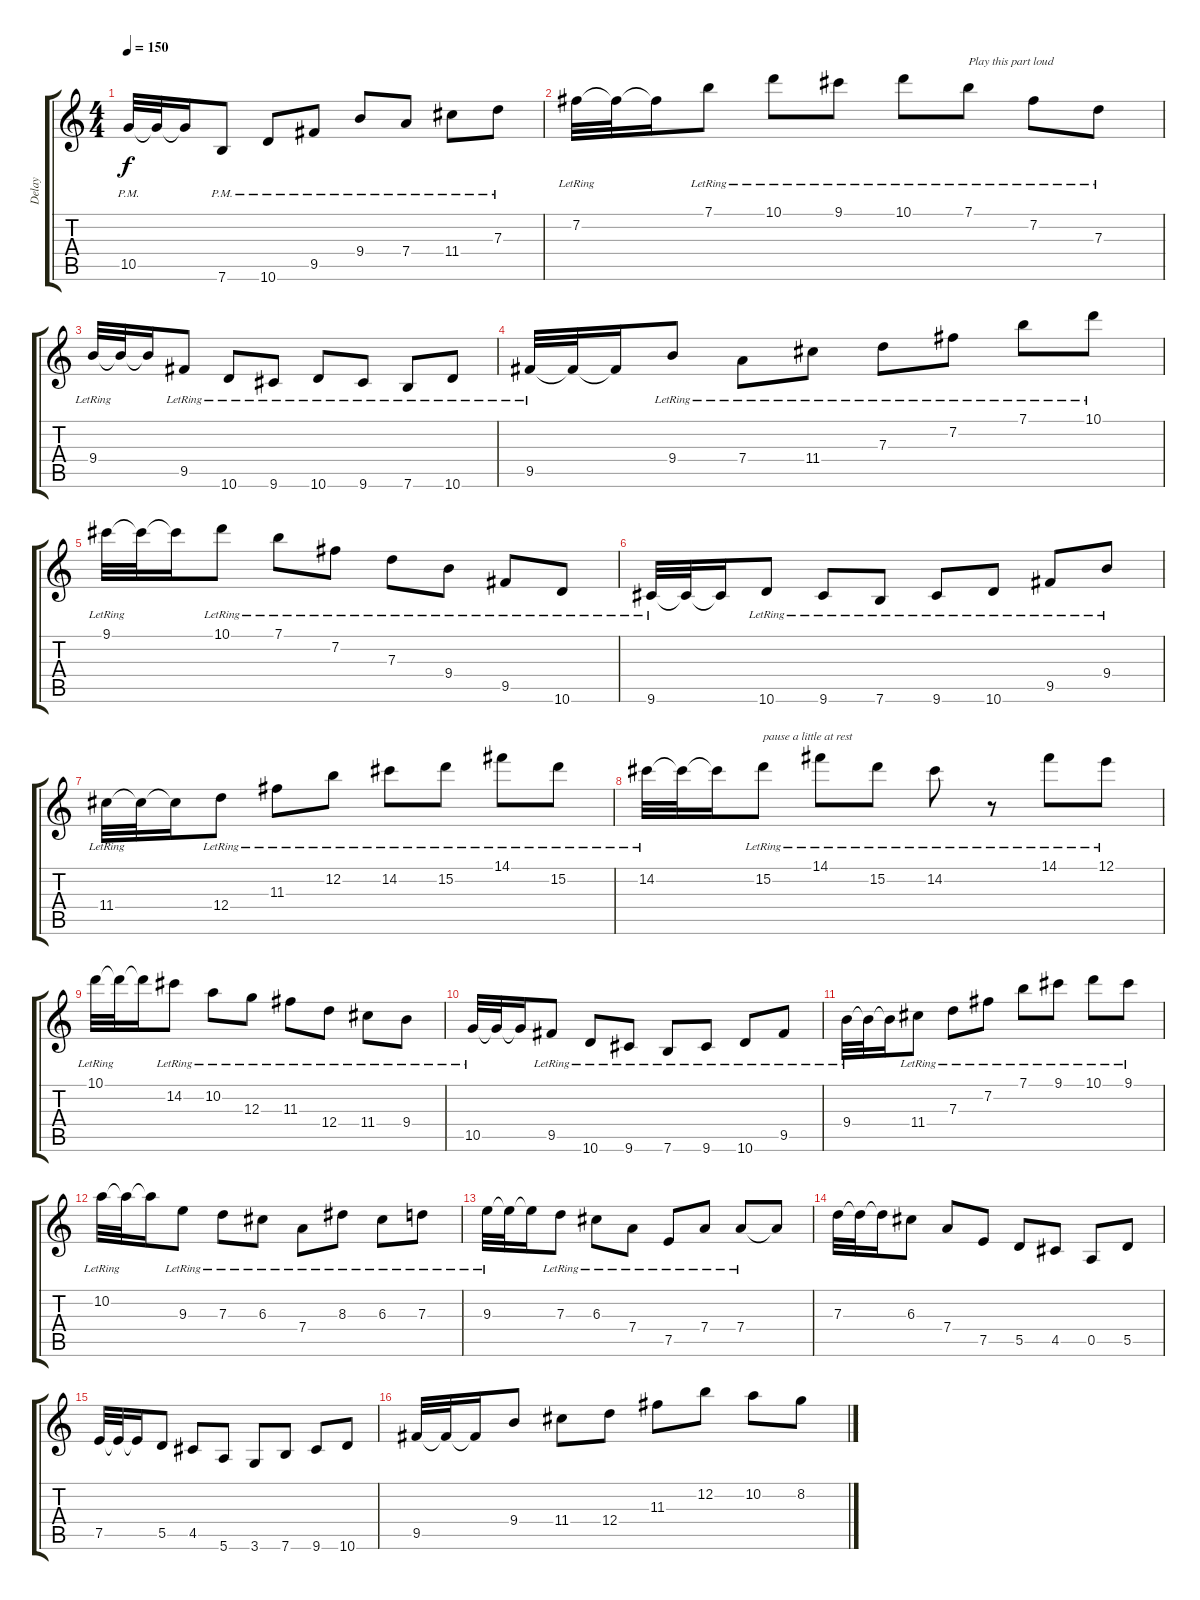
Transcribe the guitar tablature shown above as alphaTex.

\track ("Delay" "Delay") {instrument electricguitarjazz}
\staff {score tabs}
\tuning (E4 B3 G3 D3 A2 E2) {hide}
\ts (4 4)
\tempo 150
\clef g2
\ks c
10.5{pm}.32{dy f} 10.5{t}.32 10.5{t}.16 7.6{pm}.8 10.6{pm}.8 9.5{pm}.8 9.4{pm}.8 7.4{pm}.8 11.4{pm}.8 7.3{pm}.8 |
7.2{lr}.32 7.2{t}.32 7.2{t}.16 7.1{lr}.8 10.1{lr}.8 9.1{lr}.8 10.1{lr}.8 7.1{lr}.8{txt "Play this part loud"} 7.2{lr}.8 7.3{lr}.8 |
9.4{lr}.32 9.4{t}.32 9.4{t}.16 9.5{lr}.8 10.6{lr}.8 9.6{lr}.8 10.6{lr}.8 9.6{lr}.8 7.6{lr}.8 10.6{lr}.8 |
9.5{lr}.32 9.5{t}.32 9.5{t}.16 9.4{lr}.8 7.4{lr}.8 11.4{lr}.8 7.3{lr}.8 7.2{lr}.8 7.1{lr}.8 10.1{lr}.8 |
9.1{lr}.32 9.1{t}.32 9.1{t}.16 10.1{lr}.8 7.1{lr}.8 7.2{lr}.8 7.3{lr}.8 9.4{lr}.8 9.5{lr}.8 10.6{lr}.8 |
9.6{lr}.32 9.6{t}.32 9.6{t}.16 10.6{lr}.8 9.6{lr}.8 7.6{lr}.8 9.6{lr}.8 10.6{lr}.8 9.5{lr}.8 9.4{lr}.8 |
11.4{lr}.32 11.4{t}.32 11.4{t}.16 12.4{lr}.8 11.3{lr}.8 12.2{lr}.8 14.2{lr}.8 15.2{lr}.8 14.1{lr}.8 15.2{lr}.8 |
14.2{lr}.32 14.2{t}.32 14.2{t}.16 15.2{lr}.8{txt "pause a little at rest"} 14.1{lr}.8 15.2{lr}.8 14.2{lr}.8 r.8 14.1{lr}.8 12.1{lr}.8 |
10.1{lr}.32 10.1{t}.32 10.1{t}.16 14.2{lr}.8 10.2{lr}.8 12.3{lr}.8 11.3{lr}.8 12.4{lr}.8 11.4{lr}.8 9.4{lr}.8 |
10.5{lr}.32 10.5{t}.32 10.5{t}.16 9.5{lr}.8 10.6{lr}.8 9.6{lr}.8 7.6{lr}.8 9.6{lr}.8 10.6{lr}.8 9.5{lr}.8 |
9.4{lr}.32 9.4{t}.32 9.4{t}.16 11.4{lr}.8 7.3{lr}.8 7.2{lr}.8 7.1{lr}.8 9.1{lr}.8 10.1{lr}.8 9.1{lr}.8 |
10.2{lr}.32 10.2{t}.32 10.2{t}.16 9.3{lr}.8 7.3{lr}.8 6.3{lr}.8 7.4{lr}.8 8.3{lr}.8 6.3{lr}.8 7.3{lr}.8 |
9.3{lr}.32 9.3{t}.32 9.3{t}.16 7.3{lr}.8 6.3{lr}.8 7.4{lr}.8 7.5{lr}.8 7.4{lr}.8 7.4{lr}.8 7.4{t}.8 |
7.3.32 7.3{t}.32 7.3{t}.16 6.3.8 7.4.8 7.5.8 5.5.8 4.5.8 0.5.8 5.5.8 |
7.5.32 7.5{t}.32 7.5{t}.16 5.5.8 4.5.8 5.6.8 3.6.8 7.6.8 9.6.8 10.6.8 |
9.5.32 9.5{t}.32 9.5{t}.16 9.4.8 11.4.8 12.4.8 11.3.8 12.2.8 10.2.8 8.2.8
